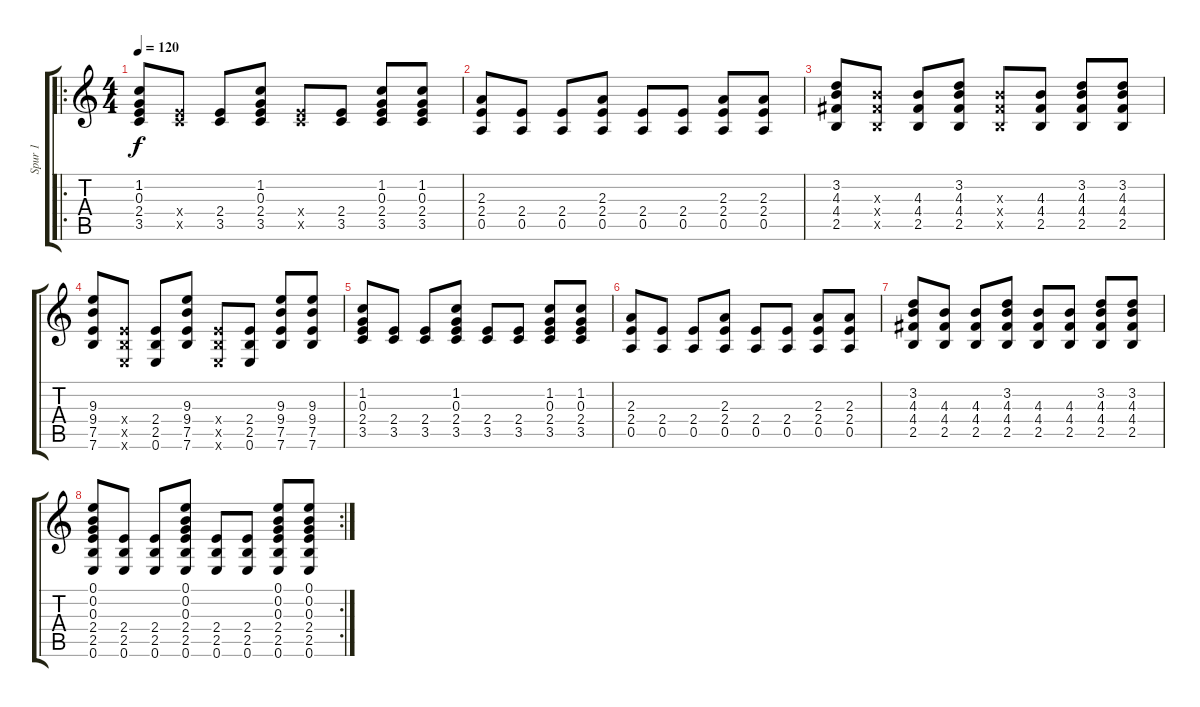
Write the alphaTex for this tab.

\track ("Spur 1" "Spur 1") {instrument acousticguitarsteel}
\staff {score tabs}
\tuning (E4 B3 G3 D3 A2 E2) {hide}
\ro
\ts (4 4)
\tempo 120
\clef g2
\ks c
(1.2 0.3 2.4 3.5).8{dy f} (2.4{x} 3.5{x}).8 (2.4 3.5).8 (1.2 0.3 2.4 3.5).8 (2.4{x} 3.5{x}).8 (2.4 3.5).8 (1.2 0.3 2.4 3.5).8 (1.2 0.3 2.4 3.5).8 |
(2.3 2.4 0.5).8 (2.4 0.5).8 (2.4 0.5).8 (2.3 2.4 0.5).8 (2.4 0.5).8 (2.4 0.5).8 (2.3 2.4 0.5).8 (2.3 2.4 0.5).8 |
(3.2 4.3 4.4 2.5).8 (4.3{x} 4.4{x} 2.5{x}).8 (4.3 4.4 2.5).8 (3.2 4.3 4.4 2.5).8 (4.3{x} 4.4{x} 2.5{x}).8 (4.3 4.4 2.5).8 (3.2 4.3 4.4 2.5).8 (3.2 4.3 4.4 2.5).8 |
(9.3 9.4 7.5 7.6).8 (2.4{x} 2.5{x} 0.6{x}).8 (2.4 2.5 0.6).8 (9.3 9.4 7.5 7.6).8 (2.4{x} 2.5{x} 0.6{x}).8 (2.4 2.5 0.6).8 (9.3 9.4 7.5 7.6).8 (9.3 9.4 7.5 7.6).8 |
(1.2 0.3 2.4 3.5).8 (2.4 3.5).8 (2.4 3.5).8 (1.2 0.3 2.4 3.5).8 (2.4 3.5).8 (2.4 3.5).8 (1.2 0.3 2.4 3.5).8 (1.2 0.3 2.4 3.5).8 |
(2.3 2.4 0.5).8 (2.4 0.5).8 (2.4 0.5).8 (2.3 2.4 0.5).8 (2.4 0.5).8 (2.4 0.5).8 (2.3 2.4 0.5).8 (2.3 2.4 0.5).8 |
(3.2 4.3 4.4 2.5).8 (4.3 4.4 2.5).8 (4.3 4.4 2.5).8 (3.2 4.3 4.4 2.5).8 (4.3 4.4 2.5).8 (4.3 4.4 2.5).8 (3.2 4.3 4.4 2.5).8 (3.2 4.3 4.4 2.5).8 |
\rc 2
(0.1 0.2 0.3 2.4 2.5 0.6).8 (2.4 2.5 0.6).8 (2.4 2.5 0.6).8 (0.1 0.2 0.3 2.4 2.5 0.6).8 (2.4 2.5 0.6).8 (2.4 2.5 0.6).8 (0.1 0.2 0.3 2.4 2.5 0.6).8 (0.1 0.2 0.3 2.4 2.5 0.6).8
